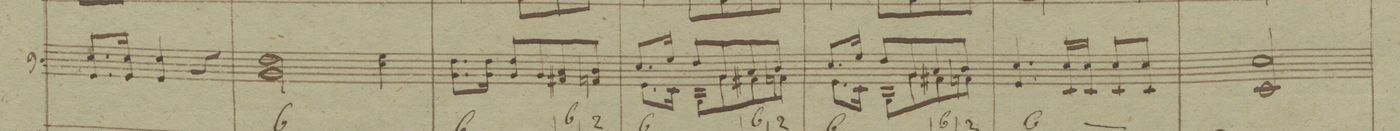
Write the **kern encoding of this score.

**kern	**dynam
*I"9.	*
*clefG2	*
*k[b-]	*
*M3/4	*
8.A/L 8.f	.
16A/Jk 16f	.
4A/ 4f	.
4r	.
=133	=133
2c\ 2g	.
4f\ 4a	.
=134	=134
8.c\L 8.g	.
16c\Jk 16g	.
8c/L 8g	.
8c/	.
8BX/ 8d	.
8B-/J 8e	.
=135	=135
*^	*
8.f/L	8.A\L	.
16a/Jk	16F\Jk	.
8g/L	8C\L	.
8c/	8c\	.
8d/	8BX\	.
8e/J	8B-\J	.
=136	=136	=136
8.f/L	8.A\L	.
16a/Jk	16F\Jk	.
8g/L	8C\L	.
8c/	8c\	.
8d/	8BX\	.
8e/J	8B-\J	.
*v	*v	*
=137	=137
4.A/ 4.f	.
16F/LL 16f	.
16F/JJ 16f	.
8F/L 8f	.
8F/J 8f	.
=138	=138
2.F/ 2.f	.
=139	=139
*-	*-
